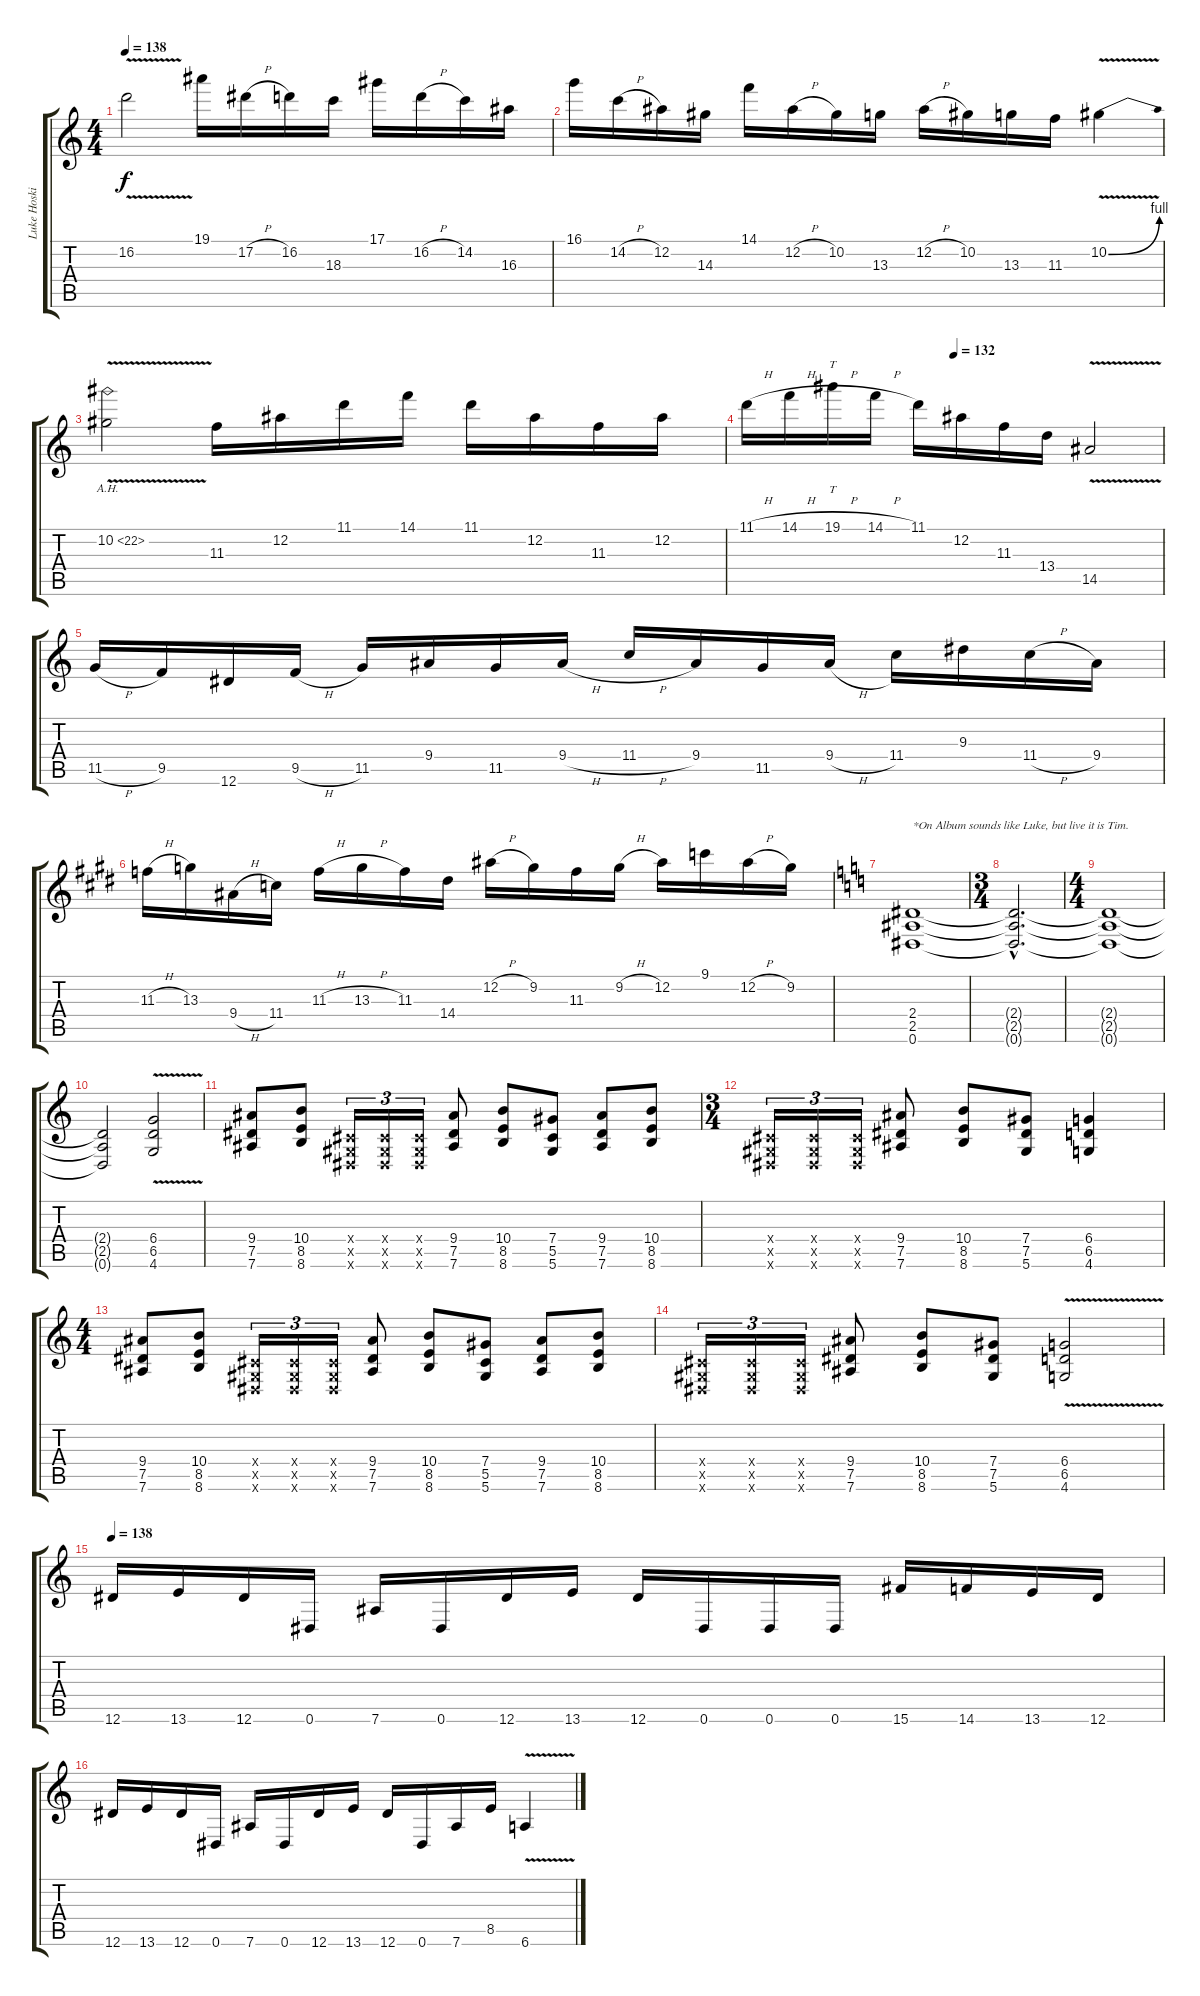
\track ("Luke Hoskin" "Luke Hoski") {instrument overdrivenguitar}
\staff {score tabs}
\tuning (Eb4 Bb3 Gb3 Db3 Ab2 Eb2) {hide}
\ts (4 4)
\tempo 138
\clef g2
\ks c
16.2{v}.2{dy f} 19.1.16 17.2{h}.16 16.2.16 18.3.16 17.1.16 16.2{h}.16 14.2.16 16.3.16 |
16.1.16 14.2{h}.16 12.2.16 14.3.16 14.1.16 12.2{h}.16 10.2.16 13.3.16 12.2{h}.16 10.2.16 13.3.16 11.3.16 10.2{be (bend 0 0 60 4) v}.4 |
10.2{ah 12 v}.2 11.3.16 12.2.16 11.1.16 14.1.16 11.1.16 12.2.16 11.3.16 12.2.16 |
\tempo (132 0.5)
11.1{h}.16 14.1{h}.16 19.1{h}.16{tt} 14.1{h}.16 11.1.16 12.2.16 11.3.16 13.4.16 14.5{v}.2 |
11.5{h}.16 9.5.16 12.6.16 9.5{h}.16 11.5.16 9.4.16 11.5.16 9.4{h}.16 11.4{h}.16 9.4.16 11.5.16 9.4{h}.16 11.4.16 9.3.16 11.4{h}.16 9.4.16 |
\ks e
11.3{h}.16 13.3.16 9.4{h}.16 11.4.16 11.3{h}.16 13.3{h}.16 11.3.16 14.4.16 12.2{h}.16 9.2.16 11.3.16 9.2{h}.16 12.2.16 9.1.16 12.2{h}.16 9.2.16 |
\ks c
(2.4 2.5 0.6).1{txt "*On Album sounds like Luke, but live it is Tim." volume 8} |
\ts (3 4)
(2.4{hac t} 2.5{hac t} 0.6{hac t}).2{d} |
\ts (4 4)
(2.4{t} 2.5{t} 0.6{t}).1 |
(2.4{t} 2.5{t} 0.6{t}).2 (6.4{v} 6.5{v} 4.6{v}).2{volume 16} |
(9.4 7.5 7.6).8 (10.4 8.5 8.6).8 (0.4{x} 0.5{x} 0.6{x}).16{tu (3 2)} (0.4{x} 0.5{x} 0.6{x}).16{tu (3 2)} (0.4{x} 0.5{x} 0.6{x}).16{tu (3 2)} (9.4 7.5 7.6).8 (10.4 8.5 8.6).8 (7.4 5.5 5.6).8 (9.4 7.5 7.6).8 (10.4 8.5 8.6).8 |
\ts (3 4)
(0.4{x} 0.5{x} 0.6{x}).16{tu (3 2)} (0.4{x} 0.5{x} 0.6{x}).16{tu (3 2)} (0.4{x} 0.5{x} 0.6{x}).16{tu (3 2)} (9.4 7.5 7.6).8 (10.4 8.5 8.6).8 (7.4 7.5 5.6).8 (6.4 6.5 4.6).4 |
\ts (4 4)
(9.4 7.5 7.6).8 (10.4 8.5 8.6).8 (0.4{x} 0.5{x} 0.6{x}).16{tu (3 2)} (0.4{x} 0.5{x} 0.6{x}).16{tu (3 2)} (0.4{x} 0.5{x} 0.6{x}).16{tu (3 2)} (9.4 7.5 7.6).8 (10.4 8.5 8.6).8 (7.4 5.5 5.6).8 (9.4 7.5 7.6).8 (10.4 8.5 8.6).8 |
(0.4{x} 0.5{x} 0.6{x}).16{tu (3 2)} (0.4{x} 0.5{x} 0.6{x}).16{tu (3 2)} (0.4{x} 0.5{x} 0.6{x}).16{tu (3 2)} (9.4 7.5 7.6).8 (10.4 8.5 8.6).8 (7.4 7.5 5.6).8 (6.4{v} 6.5{v} 4.6{v}).2 |
\tempo 138
12.6.16 13.6.16 12.6.16 0.6.16 7.6.16 0.6.16 12.6.16 13.6.16 12.6.16 0.6.16 0.6.16 0.6.16 15.6.16 14.6.16 13.6.16 12.6.16 |
12.6.16 13.6.16 12.6.16 0.6.16 7.6.16 0.6.16 12.6.16 13.6.16 12.6.16 0.6.16 7.6.16 8.5.16 6.6{v}.4
